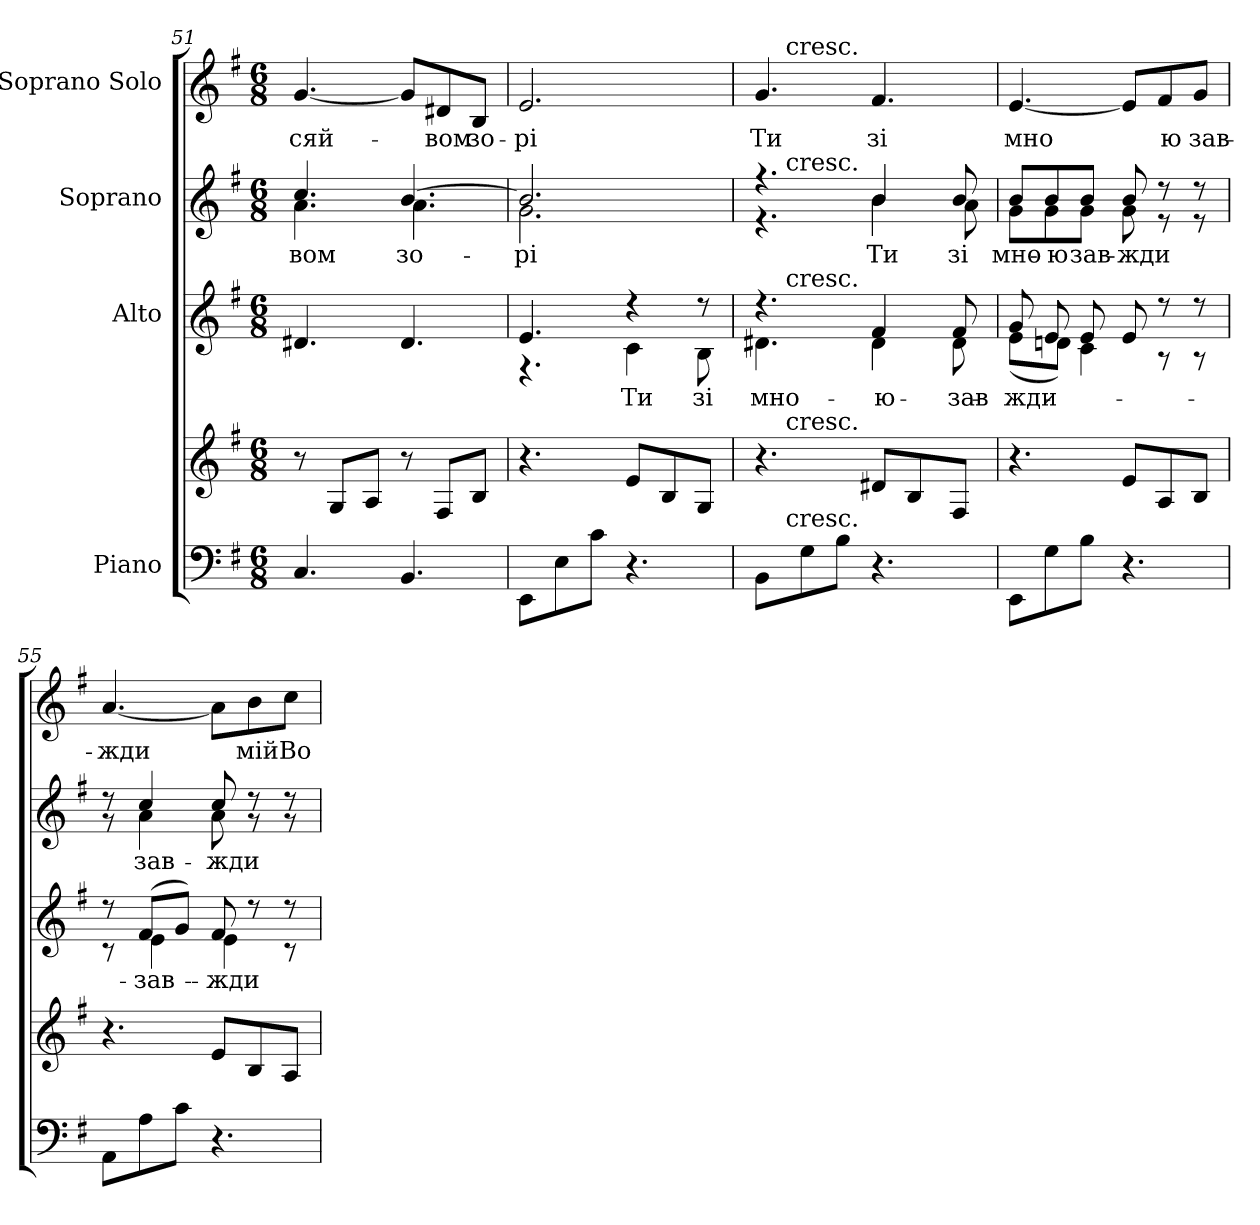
**kern	**kern	**kern	**text	**kern	**text	**kern	**text
*part4	*part4	*part3	*part3	*part2	*part2	*part1	*part1
*staff5	*staff4	*staff3	*staff3	*staff2	*staff2	*staff1	*staff1
*I"Piano	*	*I"Alto	*	*I"Soprano	*	*I"Soprano Solo	*
*clefF4	*clefG2	*clefG2	*	*clefG2	*	*clefG2	*
*k[f#]	*k[f#]	*k[f#]	*	*k[f#]	*	*k[f#]	*
*e:	*e:	*e:	*	*e:	*	*e:	*
*M6/8	*M6/8	*M6/8	*	*M6/8	*	*M6/8	*
=51	=51	=51	=51	=51	=51	=51	=51
!	!	!	!	!	!LO:LY:b:color=#000000	!	!
*	*	*	*	*^	*	*	*
!	!	!	!	!	!	!	!	!LO:LY:b:color=#000000
4.Ci/	8r	4.d#Xi/	.	4.cci/	4.ai\	-вом	[<4.gi/	сяй-
.	8Gi/L	.	.	.	.	.	.	.
.	8Ai/J	.	.	.	.	.	.	.
!	!	!	!	!	!	!LO:LY:b:color=#000000	!	!
4.BBi/	8r	4.d#i/	.	[>4.bi/	4.ai\	зо-	8gi/L]	.
!	!	!	!	!	!	!	!	!LO:LY:b:color=#000000
.	8F#i/L	.	.	.	.	.	8d#Xi/	-вом
!	!	!	!	!	!	!	!	!LO:LY:b:color=#000000
.	8Bi/J	.	.	.	.	.	8Bi/J	зо-
!!LO:PB:g=z
=52	=52	=52	=52	=52	=52	=52	=52	=52
*	*	*^	*	*	*	*	*	*
!	!	!	!	!	!	!	!LO:LY:b:color=#000000	!	!
!	!	!	!	!	!	!	!	!	!LO:LY:b:color=#000000
8EEi\L	4.r	4.ei/	4.r	.	2.bi/]	2.gi\	-рі	2.ei/	-рі
8Ei\	.	.	.	.	.	.	.	.	.
8ci\J	.	.	.	.	.	.	.	.	.
!	!	!	!	!LO:LY:b:color=#000000	!	!	!	!	!
4.r	8ei/L	4r	4ci\	Ти	.	.	.	.	.
.	8Bi/	.	.	.	.	.	.	.	.
!	!	!	!	!LO:LY:b:color=#000000	!	!	!	!	!
.	8Gi/J	8r	8Bi\	зі	.	.	.	.	.
*	*	*	*	*	*v	*v	*	*	*
=53	=53	=53	=53	=53	=53	=53	=53	=53
!	!	!	!	!LO:LY:b:color=#000000	!	!	!	!
*	*	*	*	*	*^	*	*	*
!	!	!	!	!	!	!	!	!	!LO:LY:b:color=#000000
*^	*^	*	*^	*	*	*^	*	*^	*
8BBi\L	16.ryy	4.r	16.ryy	4.r	4.d#Xi\	16.ryy	мно-	4.r	4.r	16.ryy	.	4.gi/	16.ryy	Ти
!	!	!	!	!	!	!	!	!	!	!	!	!	!LO:TX:a:t=cresc.	!
!	!	!	!	!	!	!	!	!	!	!LO:TX:a:t=cresc.	!	!	!	!
!	!	!	!	!	!	!LO:TX:a:t=cresc.	!	!	!	!	!	!	!	!
!	!	!	!LO:TX:a:t=cresc.	!	!	!	!	!	!	!	!	!	!	!
!	!LO:TX:a:t=cresc.	!	!	!	!	!	!	!	!	!	!	!	!	!
.	2ryy	.	2ryy	.	.	2ryy	.	.	.	2ryy	.	.	2ryy	.
8Gi\	.	.	.	.	.	.	.	.	.	.	.	.	.	.
8Bi\J	.	.	.	.	.	.	.	.	.	.	.	.	.	.
!	!	!	!	!	!	!	!LO:LY:b:color=#000000	!	!	!	!	!	!	!
!	!	!	!	!	!	!	!	!	!	!	!LO:LY:b:color=#000000	!	!	!
!	!	!	!	!	!	!	!	!	!	!	!	!	!	!LO:LY:b:color=#000000
4.r	.	8d#Xi/L	.	4f#i/	4d#i\	.	-ю	4bi/	4bi\	.	Ти	4.f#i/	.	зі
.	.	8Bi/	.	.	.	.	.	.	.	.	.	.	.	.
.	8ryy	.	8ryy	.	.	8ryy	.	.	.	8ryy	.	.	8ryy	.
!	!	!	!	!	!	!	!LO:LY:b:color=#000000	!	!	!	!	!	!	!
!	!	!	!	!	!	!	!	!	!	!	!LO:LY:b:color=#000000	!	!	!
.	.	8F#i/J	.	8f#i/	8d#i\	.	зав	8bi/	8ai\	.	зі	.	.	.
.	32ryy	.	32ryy	.	.	32ryy	.	.	.	32ryy	.	.	32ryy	.
*v	*v	*	*	*	*v	*v	*	*v	*v	*v	*	*v	*v	*
*	*v	*v	*	*	*	*	*	*	*
=54	=54	=54	=54	=54	=54	=54	=54	=54
*^	*^	*	*^	*	*^	*	*^	*
*	*	*	*	*	*	*	*	*	*^	*	*	*	*
!	!	!	!	!	!	!	!LO:LY:b:color=#000000	!	!	!	!	!	!	!
*v	*v	*	*	*	*v	*v	*	*v	*v	*v	*	*v	*v	*
*	*v	*v	*	*	*	*	*	*	*
*^	*^	*	*^	*	*^	*	*^	*
*	*	*	*	*	*	*	*	*	*^	*	*	*	*
!	!	!	!	!	!	!	!	!	!	!	!LO:LY:b:color=#000000	!	!	!
*v	*v	*	*	*	*v	*v	*	*	*v	*v	*	*v	*v	*
*	*v	*v	*	*	*	*	*	*	*	*
*^	*^	*	*^	*	*	*^	*	*^	*
!	!	!	!	!	!	!	!	!	!	!	!	!	!	!LO:LY:b:color=#000000
*v	*v	*	*	*	*v	*v	*	*	*v	*v	*	*v	*v	*
*	*v	*v	*	*	*	*	*	*	*	*
8EEi\L	4.r	8gi/	(8ei\L	жди	8bi/L	8gi\L	мно-	[<4.ei/	мно
!	!	!	!	!	!	!	!LO:LY:b:color=#000000	!	!
8Gi\	.	8ei/	8dni\J)	.	8bi/	8gi\	-ю	.	.
!	!	!	!	!	!	!	!LO:LY:b:color=#000000	!	!
8Bi\J	.	8ei/	4ci\	.	8bi/J	8gi\J	зав-	.	.
!	!	!	!	!	!	!	!LO:LY:b:color=#000000	!	!
4.r	8ei/L	8ei/	.	.	8bi/	8gi\	-жди	8ei/L]	.
!	!	!	!	!	!	!	!	!	!LO:LY:b:color=#000000
.	8Ai/	8r	8r	.	8r	8r	.	8f#i/	ю
!	!	!	!	!	!	!	!	!	!LO:LY:b:color=#000000
.	8Bi/J	8r	8r	.	8r	8r	.	8gi/J	зав-
=55	=55	=55	=55	=55	=55	=55	=55	=55	=55
!	!	!	!	!	!	!	!	!	!LO:LY:b:color=#000000
8AAi\L	4.r	8r	8r	.	8r	8r	.	[<4.ai/	-жди
!	!	!	!	!LO:LY:b:color=#000000	!	!	!	!	!
!	!	!	!	!	!	!	!LO:LY:b:color=#000000	!	!
8Ai\	.	(8f#i/L	4ei\	зав-	4cci/	4ai\	зав-	.	.
8ci\J	.	8gi/J)	.	.	.	.	.	.	.
!	!	!	!	!LO:LY:b:color=#000000	!	!	!	!	!
!	!	!	!	!	!	!	!LO:LY:b:color=#000000	!	!
4.r	8ei/L	8f#i/	4ei\	-жди	8cci/	8ai\	-жди	8ai\L]	.
!	!	!	!	!	!	!	!	!	!LO:LY:b:color=#000000
.	8Bi/	8r	.	.	8r	8r	.	8bi\	мій
!	!	!	!	!	!	!	!	!	!LO:LY:b:color=#000000
.	8Ai/J	8r	8r	.	8r	8r	.	8cci\J	Во-
*	*	*v	*v	*	*	*	*	*	*
*	*	*	*	*v	*v	*	*	*
=	=	=	=	=	=	=	=
*-	*-	*-	*-	*-	*-	*-	*-
